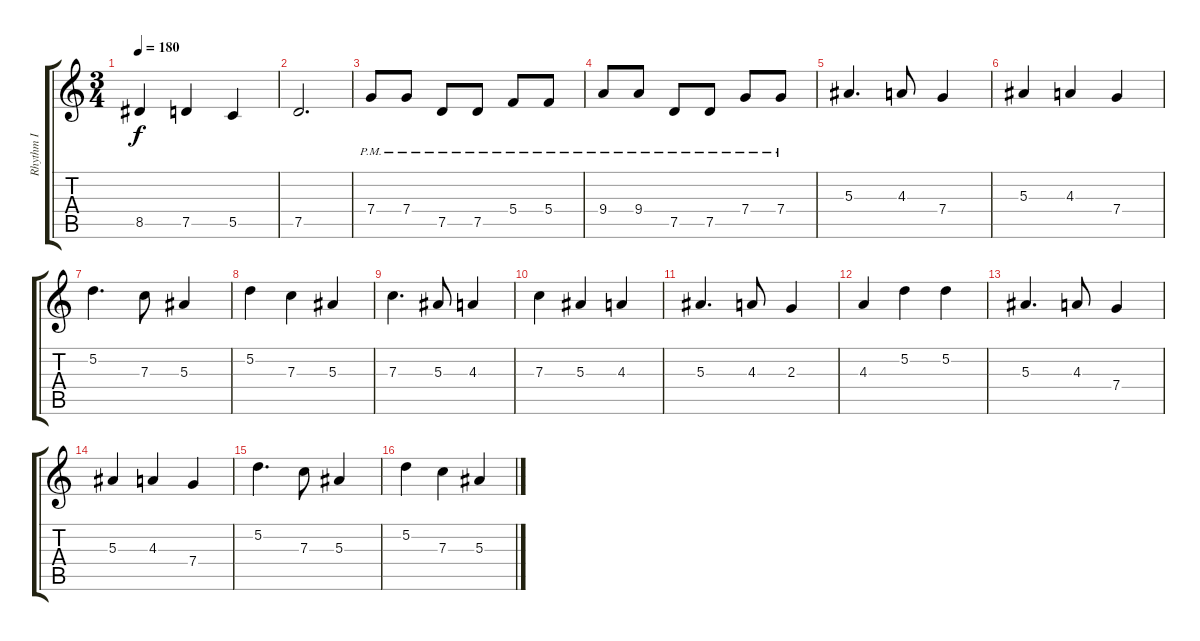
\track ("Rhythm I" "Rhythm I") {instrument distortionguitar}
\staff {score tabs}
\tuning (D4 A3 F3 C3 G2 D2) {hide}
\ts (3 4)
\tempo 180
\clef g2
\ks c
8.5.4{dy f} 7.5.4 5.5.4 |
7.5.2{d} |
7.4{pm}.8 7.4{pm}.8 7.5{pm}.8 7.5{pm}.8 5.4{pm}.8 5.4{pm}.8 |
9.4{pm}.8 9.4{pm}.8 7.5{pm}.8 7.5{pm}.8 7.4{pm}.8 7.4{pm}.8 |
5.3.4{d} 4.3.8 7.4.4 |
5.3.4 4.3.4 7.4.4 |
5.2.4{d} 7.3.8 5.3.4 |
5.2.4 7.3.4 5.3.4 |
7.3.4{d} 5.3.8 4.3.4 |
7.3.4 5.3.4 4.3.4 |
5.3.4{d} 4.3.8 2.3.4 |
4.3.4 5.2.4 5.2.4 |
5.3.4{d} 4.3.8 7.4.4 |
5.3.4 4.3.4 7.4.4 |
5.2.4{d} 7.3.8 5.3.4 |
5.2.4 7.3.4 5.3.4
